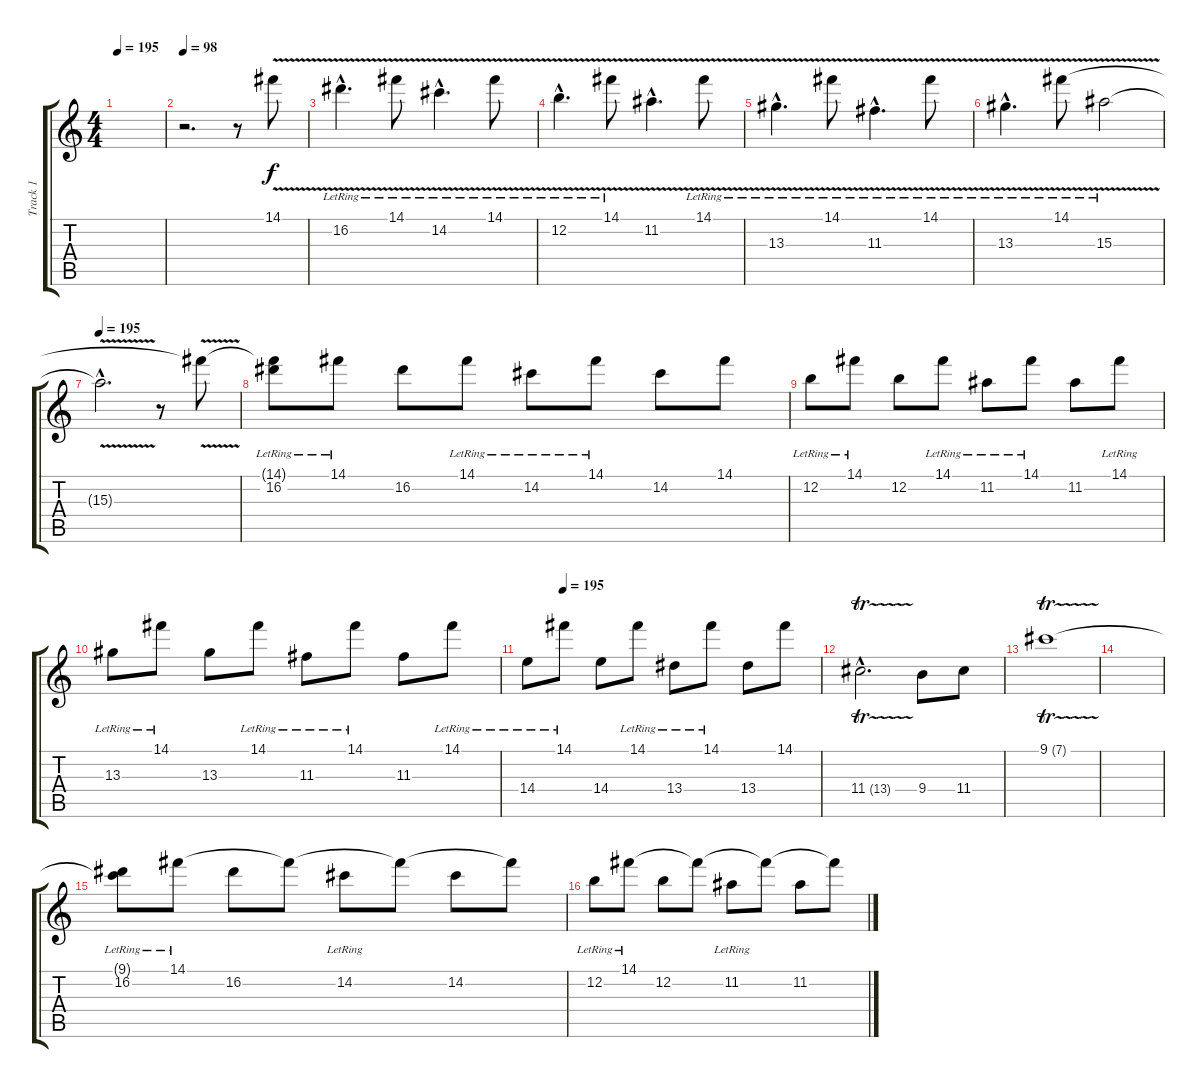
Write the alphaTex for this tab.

\track ("Track 1" "Track 1") {instrument distortionguitar}
\staff {score tabs}
\tuning (E4 B3 G3 D3 A2 E2) {hide}
\ts (4 4)
\tempo 195
\clef g2
\ks c
|
\tempo 98
r.2{d} r.8 14.1{v}.8 |
16.2{v hac lr}.4{d} 14.1{v lr}.8{balance 2} 14.2{v hac lr}.4{d} 14.1{v lr}.8 |
12.2{v hac lr}.4{d} 14.1{v lr}.8{balance 6} 11.2{v hac}.4{d} 14.1{v lr}.8 |
13.3{v hac lr}.4{d} 14.1{v lr}.8{balance 10} 11.3{v hac lr}.4{d} 14.1{v lr}.8 |
13.3{v hac lr}.4{d} 14.1{v lr}.8{balance 14} 15.3{v lr}.2 |
\tempo 195
15.3{hac t}.2{d balance 16} r.8 14.1{t}.8 |
(14.1{t} 16.2{lr}).8 14.1{lr}.8 16.2.8 14.1{lr}.8 14.2{lr}.8 14.1{lr}.8 14.2.8 14.1.8 |
12.2{lr}.8 14.1{lr}.8 12.2.8 14.1{lr}.8 11.2{lr}.8 14.1{lr}.8 11.2.8 14.1{lr}.8 |
13.3{lr}.8 14.1{lr}.8 13.3.8 14.1{lr}.8 11.3{lr}.8 14.1{lr}.8 11.3.8 14.1{lr}.8 |
\tempo (195 0.125)
14.4{lr}.8 14.1{lr}.8 14.4.8 14.1{lr}.8 13.4{lr}.8 14.1{lr}.8 13.4.8 14.1.8 |
11.4{tr (13 16) hac}.2{d} 9.4.8 11.4.8 |
9.1{tr (7 16)}.1 |
|
(9.1{t} 16.2{lr}).8 14.1{lr}.8 16.2.8 14.1{t}.8 14.2{lr}.8 14.1{t}.8 14.2.8 14.1{t}.8 |
12.2{lr}.8 14.1{lr}.8 12.2.8 14.1{t}.8 11.2{lr}.8 14.1{t}.8 11.2.8 14.1{t}.8
